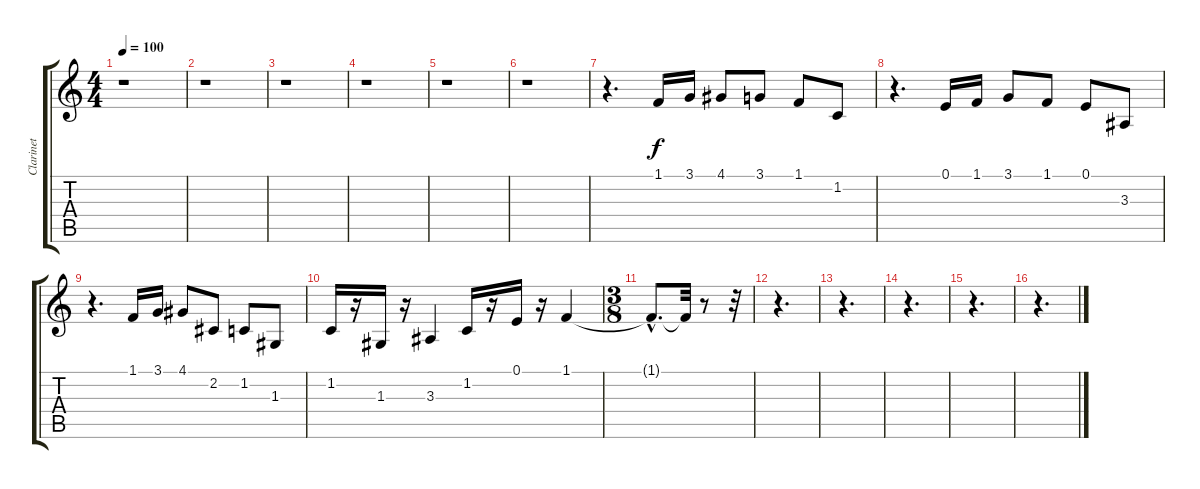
\track ("Clarinet" "Clarinet") {instrument clarinet}
\staff {score tabs}
\tuning (E4 B3 G3 D3 A2 E2) {hide}
\ts (4 4)
\tempo 100
\clef g2
\ks c
r.1{dy f instrument clarinet} |
r.1 |
r.1 |
r.1 |
r.1 |
r.1 |
r.4{d} 1.1.16 3.1.16 4.1.8 3.1.8 1.1.8 1.2.8 |
r.4{d} 0.1.16 1.1.16 3.1.8 1.1.8 0.1.8 3.3.8 |
r.4{d} 1.1.16 3.1.16 4.1.8 2.2.8 1.2.8 1.3.8 |
1.2.16 r.16 1.3.16 r.16 3.3.4 1.2.16 r.16 0.1.16 r.16 1.1.4{volume 15} |
\ts (3 8)
1.1{hac t}.8{d} 1.1{t}.32 r.8 r.32 |
r.4{d} |
r.4{d} |
r.4{d} |
r.4{d} |
r.4{d}
